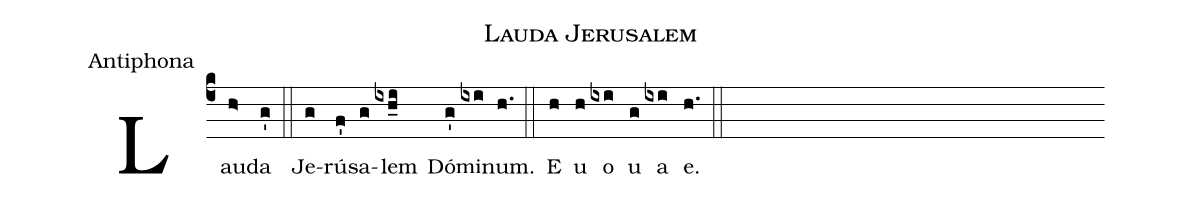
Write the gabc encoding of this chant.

name:Lauda Jerusalem;
office-part:Antiphona;
%%
(c4) Lau(h>)da(g') (::) Je(g)rú(f')sa(g)lem(ixh_i) Dó(g')mi(ixi)num.(h.) (::) E(h) u(h) o(ixi) u(g) a(ixi) e.(h.) (::)
